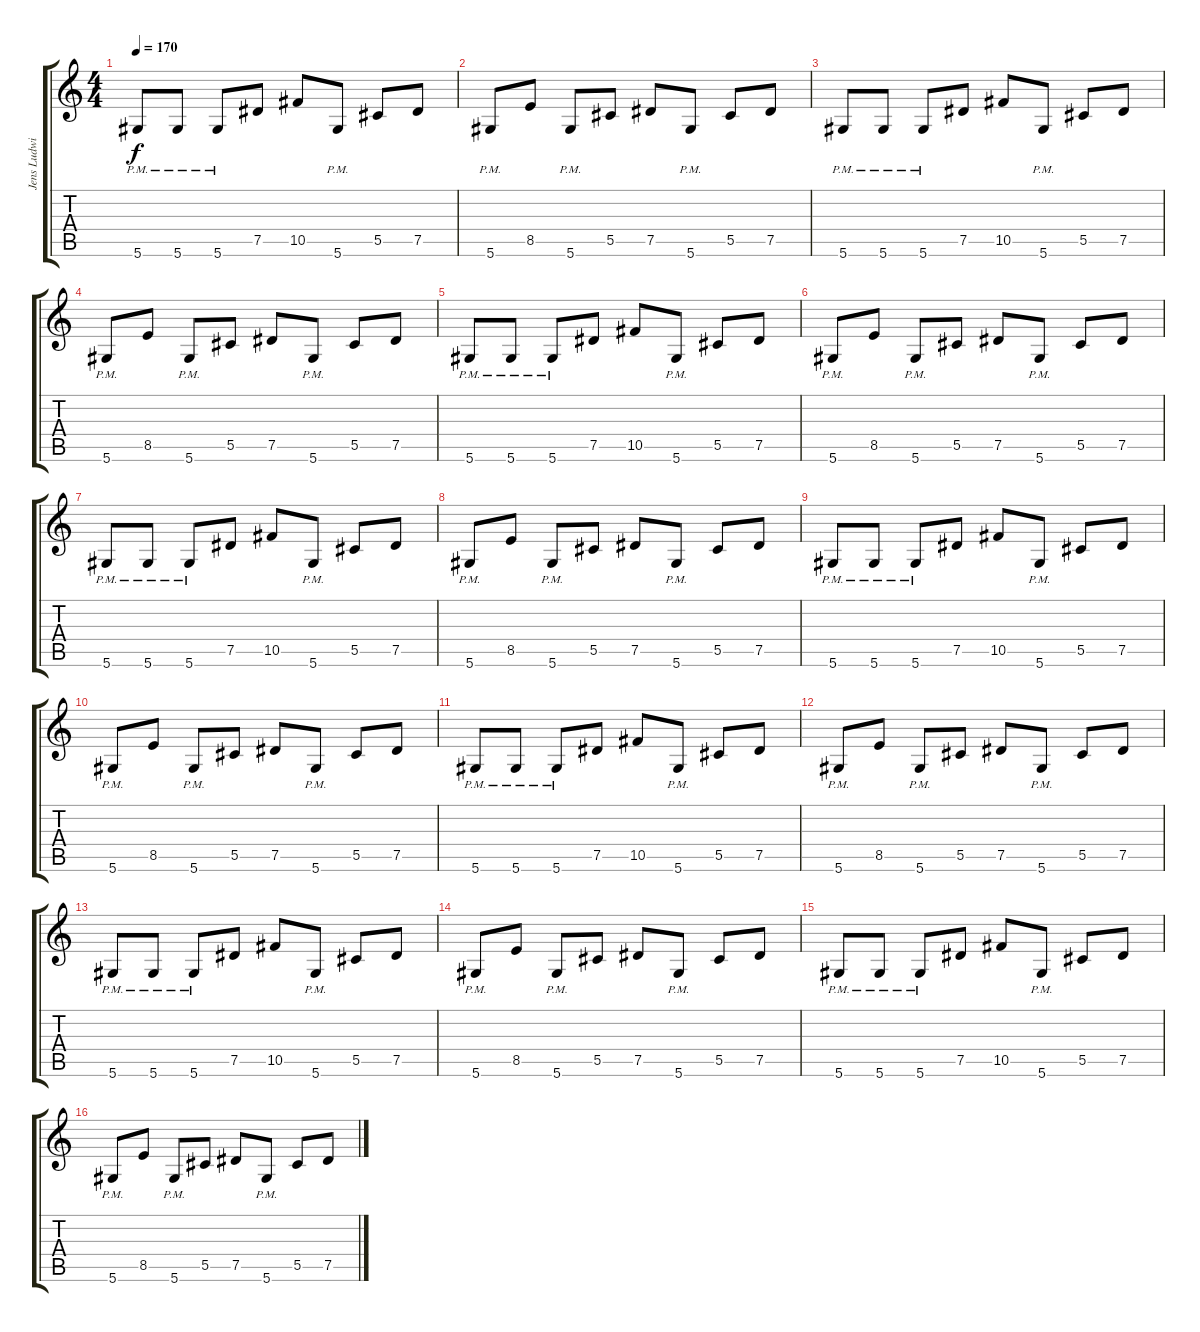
\track ("Jens Ludwig (?)" "Jens Ludwi") {instrument distortionguitar}
\staff {score tabs}
\tuning (Eb4 Bb3 Gb3 Db3 Ab2 Eb2) {hide}
\ts (4 4)
\tempo 170
\clef g2
\ks c
5.6{pm}.8{dy f} 5.6{pm}.8 5.6{pm}.8 7.5.8 10.5.8 5.6{pm}.8 5.5.8 7.5.8 |
5.6{pm}.8 8.5.8 5.6{pm}.8 5.5.8 7.5.8 5.6{pm}.8 5.5.8 7.5.8 |
5.6{pm}.8 5.6{pm}.8 5.6{pm}.8 7.5.8 10.5.8 5.6{pm}.8 5.5.8 7.5.8 |
5.6{pm}.8 8.5.8 5.6{pm}.8 5.5.8 7.5.8 5.6{pm}.8 5.5.8 7.5.8 |
5.6{pm}.8 5.6{pm}.8 5.6{pm}.8 7.5.8 10.5.8 5.6{pm}.8 5.5.8 7.5.8 |
5.6{pm}.8 8.5.8 5.6{pm}.8 5.5.8 7.5.8 5.6{pm}.8 5.5.8 7.5.8 |
5.6{pm}.8 5.6{pm}.8 5.6{pm}.8 7.5.8 10.5.8 5.6{pm}.8 5.5.8 7.5.8 |
5.6{pm}.8 8.5.8 5.6{pm}.8 5.5.8 7.5.8 5.6{pm}.8 5.5.8 7.5.8 |
5.6{pm}.8 5.6{pm}.8 5.6{pm}.8 7.5.8 10.5.8 5.6{pm}.8 5.5.8 7.5.8 |
5.6{pm}.8 8.5.8 5.6{pm}.8 5.5.8 7.5.8 5.6{pm}.8 5.5.8 7.5.8 |
5.6{pm}.8 5.6{pm}.8 5.6{pm}.8 7.5.8 10.5.8 5.6{pm}.8 5.5.8 7.5.8 |
5.6{pm}.8 8.5.8 5.6{pm}.8 5.5.8 7.5.8 5.6{pm}.8 5.5.8 7.5.8 |
5.6{pm}.8 5.6{pm}.8 5.6{pm}.8 7.5.8 10.5.8 5.6{pm}.8 5.5.8 7.5.8 |
5.6{pm}.8 8.5.8 5.6{pm}.8 5.5.8 7.5.8 5.6{pm}.8 5.5.8 7.5.8 |
5.6{pm}.8 5.6{pm}.8 5.6{pm}.8 7.5.8 10.5.8 5.6{pm}.8 5.5.8 7.5.8 |
5.6{pm}.8 8.5.8 5.6{pm}.8 5.5.8 7.5.8 5.6{pm}.8 5.5.8 7.5.8
